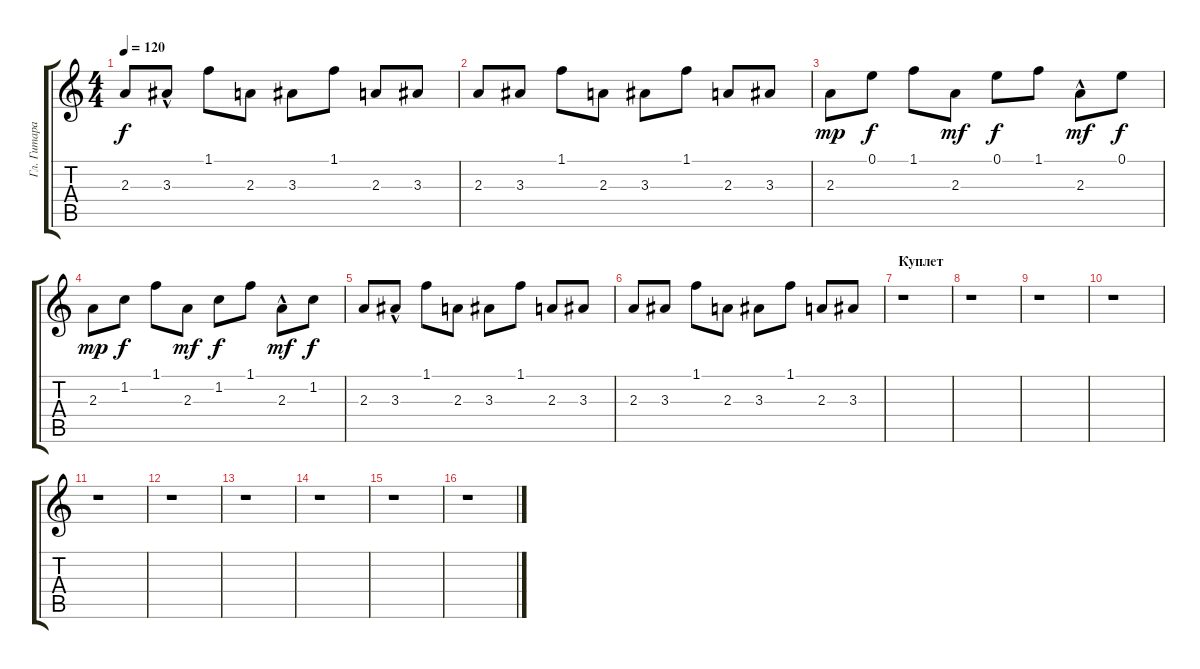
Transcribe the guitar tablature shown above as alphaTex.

\track ("Гл. Гитара" "Гл. Гитара") {instrument distortionguitar}
\staff {score tabs}
\tuning (E4 B3 G3 D3 A2 E2) {hide}
\ts (4 4)
\tempo 120
\clef g2
\ks c
2.3.8{dy f} 3.3{hac}.8 1.1.8 2.3.8 3.3.8 1.1.8 2.3.8 3.3.8 |
2.3.8 3.3.8 1.1.8 2.3.8 3.3.8 1.1.8 2.3.8 3.3.8 |
2.3.8{dy mp} 0.1.8{dy f} 1.1.8 2.3.8{dy mf} 0.1.8{dy f} 1.1.8 2.3{hac}.8{dy mf} 0.1.8{dy f} |
2.3.8{dy mp} 1.2.8{dy f} 1.1.8 2.3.8{dy mf} 1.2.8{dy f} 1.1.8 2.3{hac}.8{dy mf} 1.2.8{dy f} |
2.3.8 3.3{hac}.8 1.1.8 2.3.8 3.3.8 1.1.8 2.3.8 3.3.8 |
2.3.8 3.3.8 1.1.8 2.3.8 3.3.8 1.1.8 2.3.8 3.3.8 |
\section ("" "Куплет")
r.1 |
r.1 |
r.1 |
r.1 |
r.1 |
r.1 |
r.1 |
r.1 |
r.1 |
r.1
